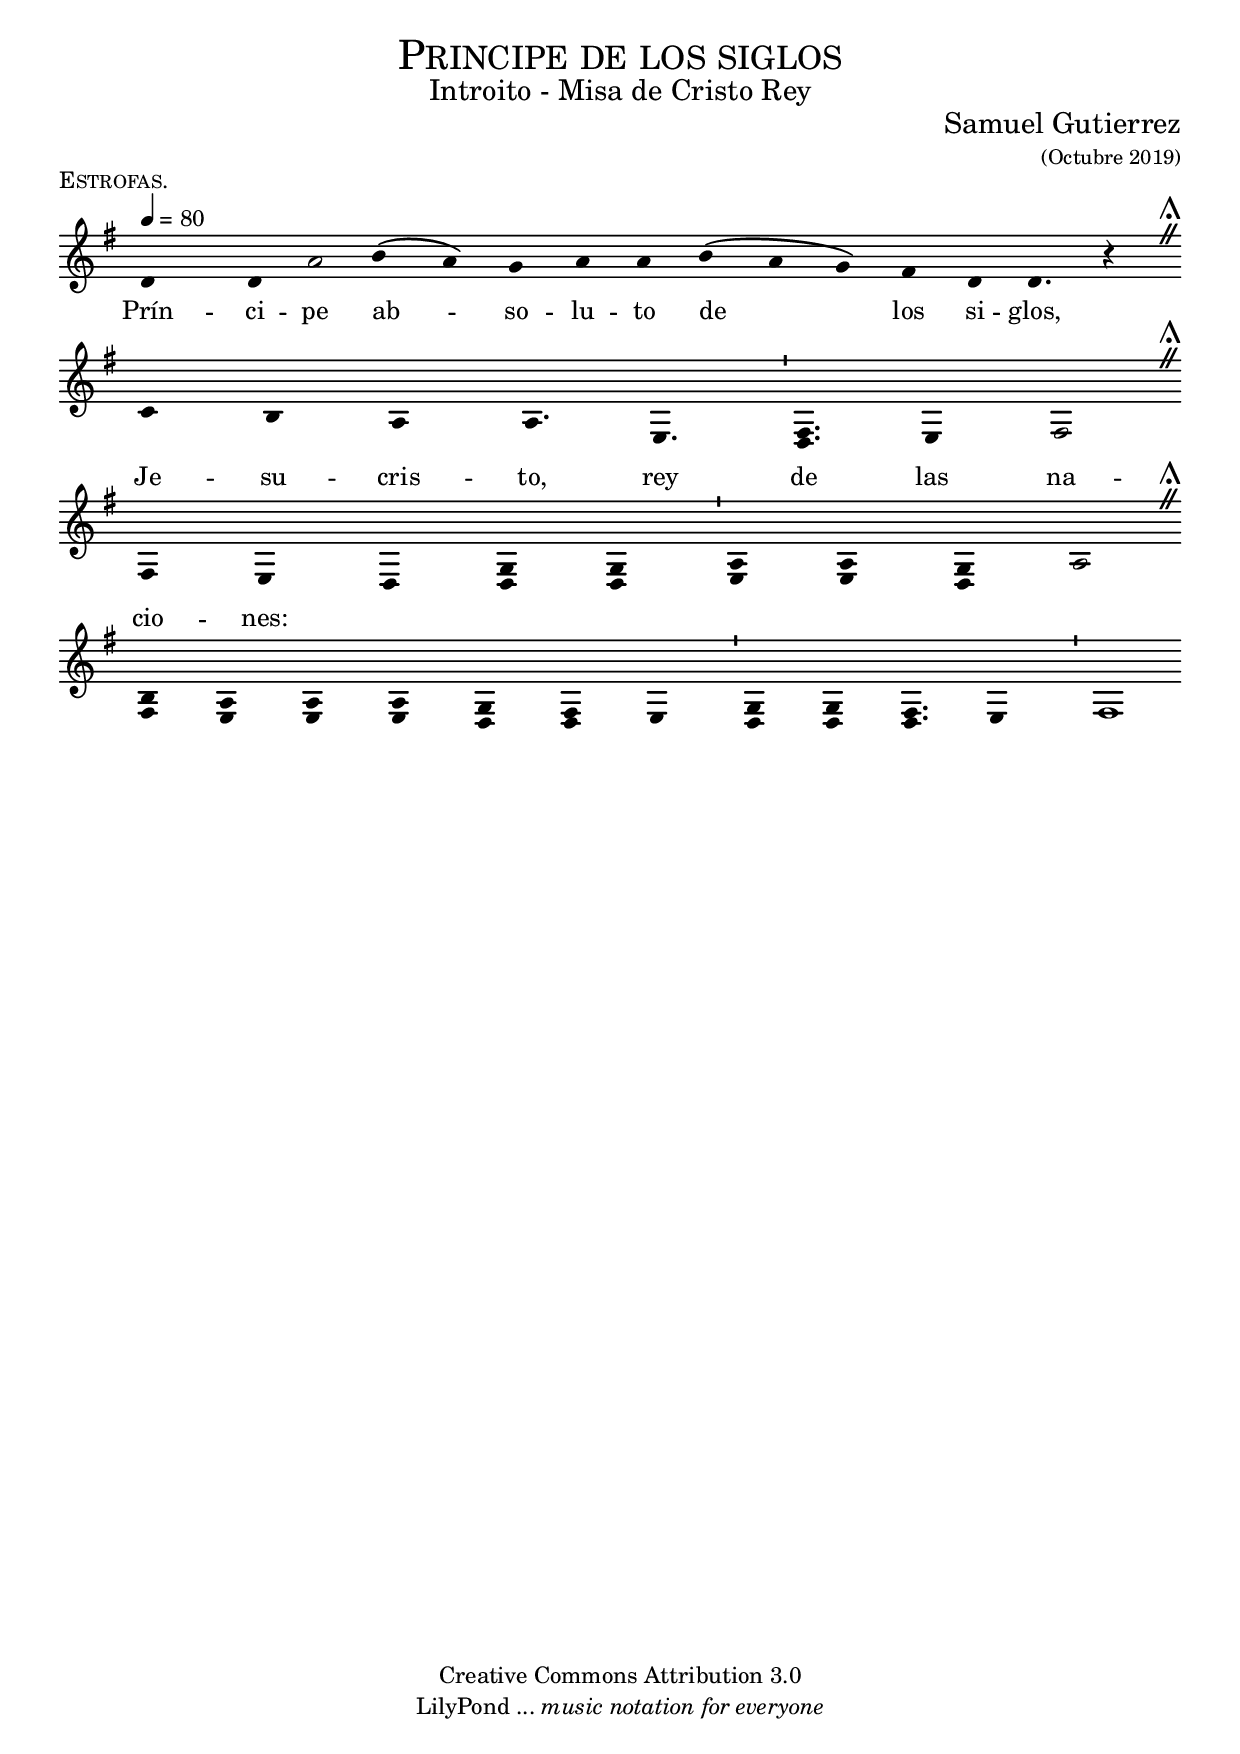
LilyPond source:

% ****************************************************************
%	Salmo responsorial - Melodia vaticana
%	by serach.sam@
% ****************************************************************
\language "espanol"
\version "2.19.82"

% --- includes
\include "gregorian.ly"

%#(set-global-staff-size 18.5)


% --- Cabecera
\markup { \fill-line { \center-column { \fontsize #5 \smallCaps "Principe de los siglos" \fontsize #2 "Introito - Misa de Cristo Rey" } } }
\markup { \fill-line { " " \right-column { \fontsize #2 "Samuel Gutierrez" \small "(Octubre 2019)" } } }

\header {
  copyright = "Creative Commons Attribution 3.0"
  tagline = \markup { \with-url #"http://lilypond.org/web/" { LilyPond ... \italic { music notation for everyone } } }
  breakbefore = ##t
}

% --- Musica

% --- Estrofa
melody_stanza = \relative do' {
  \tempo 4 = 80
  \key sol \major
  \time 4/4
  \set Score.timing = ##f

  re4 re la'2 | si8( la) sol la4 la4 si8( | la sol) fas re4 re4. r4 \divisioMaior \break
  
  do4 si la la4. mi \divisioMinima <fas re>4. mi8 fas2 \divisioMaior \break
  
  fas4 mi8 re <sol re>4 <sol re> \divisioMinima <la mi>4 <la mi>8 <sol re> la2 \divisioMaior \break
  
  <si fas>4 <la mi>8 <la mi> <la mi> <sol re> <fas re> mi \divisioMinima <sol re>4 <sol re> <fas re>4. mi8 \divisioMinima fas1 \finalis \break
  s32-"R."
}
letter_stanza_uno = \lyricmode {
  Prín -- ci -- pe ab -- so -- lu -- to de los si -- glos,
  Je -- su -- cris -- to, rey de las na -- cio -- nes:
}

% --- acordes
harmony_stanza = \new ChordNames {
  \chordmode {
    \italianChords
  }
}

% --- Estrofa
\score {
  <<
    \new Voice = "stanza" <<
      \set Staff.midiInstrument = #"choir aahs"
      \melody_stanza
    >>
    \new Lyrics = "primera" \lyricsto stanza \letter_stanza_uno
    %\new Lyrics = "segunda" \lyricsto stanza \letter_stanza_dos
    %\new Lyrics = "tercera" \lyricsto stanza \letter_stanza_tres
    %\new Lyrics = "cuarta" \lyricsto stanza \letter_stanza_cuatro
  >>
  \midi { }
  \layout {
    ragged-right = ##f
    \context {
      \Staff
      \remove "Time_signature_engraver"
      \remove "Bar_engraver"
      \hide Stem
    }
    \context {
      \Voice
      \override Stem.length = #0
    }
    \context {
      \Score
      barAlways = ##t
    }
    \context {
      \Staff \RemoveEmptyStaves
      % To use the setting globally, uncomment the following line:
      % \override VerticalAxisGroup.remove-first = ##t
    }
  }
  \header {
    piece = \markup {\smallCaps "Estrofas."}
  }
}


% --- Papel
\paper{
  #(set-default-paper-size "letter")
}

%{
convert-ly (GNU LilyPond) 2.19.83  convert-ly: Procesando «»...
Aplicando la conversión:     El documento no ha cambiado.
%}
